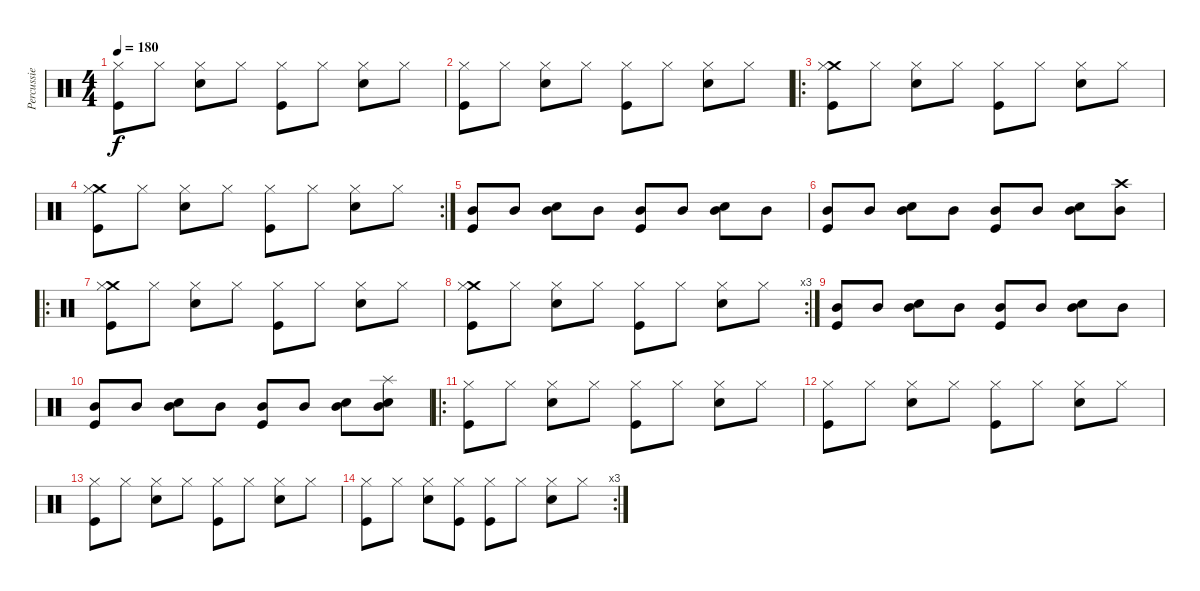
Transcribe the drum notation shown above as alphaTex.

\track ("Percussie" "Percussie") {instrument percussion}
\staff {score}
\articulation defaults
\ts (4 4)
\tempo 180
\clef neutral
\ks c
("Kick (hit)" "Hi-Hat (closed)").8{dy f} "Hi-Hat (closed)".8 ("Electric Snare (hit)" "Hi-Hat (closed)").8 "Hi-Hat (closed)".8 ("Kick (hit)" "Hi-Hat (closed)").8 "Hi-Hat (closed)".8 ("Electric Snare (hit)" "Hi-Hat (closed)").8 "Hi-Hat (closed)".8 |
("Kick (hit)" "Hi-Hat (closed)").8 "Hi-Hat (closed)".8 ("Electric Snare (hit)" "Hi-Hat (closed)").8 "Hi-Hat (closed)".8 ("Kick (hit)" "Hi-Hat (closed)").8 "Hi-Hat (closed)".8 ("Electric Snare (hit)" "Hi-Hat (closed)").8 "Hi-Hat (closed)".8 |
\ro
("Crash medium (hit)" "Kick (hit)" "Hi-Hat (closed)").8 "Hi-Hat (closed)".8 ("Electric Snare (hit)" "Hi-Hat (closed)").8 "Hi-Hat (closed)".8 ("Kick (hit)" "Hi-Hat (closed)").8 "Hi-Hat (closed)".8 ("Electric Snare (hit)" "Hi-Hat (closed)").8 "Hi-Hat (closed)".8 |
\rc 2
("Kick (hit)" "Crash medium (hit)" "Hi-Hat (closed)").8 "Hi-Hat (closed)".8 ("Electric Snare (hit)" "Hi-Hat (closed)").8 "Hi-Hat (closed)".8 ("Kick (hit)" "Hi-Hat (closed)").8 "Hi-Hat (closed)".8 ("Electric Snare (hit)" "Hi-Hat (closed)").8 "Hi-Hat (closed)".8 |
("Kick (hit)" "Mid Tom (hit)").8 "Mid Tom (hit)".8 ("Electric Snare (hit)" "Mid Tom (hit)").8 "Mid Tom (hit)".8 ("Kick (hit)" "Mid Tom (hit)").8 "Mid Tom (hit)".8 ("Electric Snare (hit)" "Mid Tom (hit)").8 "Mid Tom (hit)".8 |
("Kick (hit)" "Mid Tom (hit)").8 "Mid Tom (hit)".8 ("Electric Snare (hit)" "Mid Tom (hit)").8 "Mid Tom (hit)".8 ("Kick (hit)" "Mid Tom (hit)").8 "Mid Tom (hit)".8 ("Electric Snare (hit)" "Mid Tom (hit)").8 ("Crash high (hit)" "Mid Tom (hit)").8 |
\ro
("Crash medium (hit)" "Kick (hit)" "Hi-Hat (closed)").8 "Hi-Hat (closed)".8 ("Electric Snare (hit)" "Hi-Hat (closed)").8 "Hi-Hat (closed)".8 ("Kick (hit)" "Hi-Hat (closed)").8 "Hi-Hat (closed)".8 ("Electric Snare (hit)" "Hi-Hat (closed)").8 "Hi-Hat (closed)".8 |
\rc 3
("Crash medium (hit)" "Kick (hit)" "Hi-Hat (closed)").8 "Hi-Hat (closed)".8 ("Electric Snare (hit)" "Hi-Hat (closed)").8 "Hi-Hat (closed)".8 ("Kick (hit)" "Hi-Hat (closed)").8 "Hi-Hat (closed)".8 ("Electric Snare (hit)" "Hi-Hat (closed)").8 "Hi-Hat (closed)".8 |
("Kick (hit)" "Mid Tom (hit)").8 "Mid Tom (hit)".8 ("Electric Snare (hit)" "Mid Tom (hit)").8 "Mid Tom (hit)".8 ("Kick (hit)" "Mid Tom (hit)").8 "Mid Tom (hit)".8 ("Electric Snare (hit)" "Mid Tom (hit)").8 "Mid Tom (hit)".8 |
("Kick (hit)" "Mid Tom (hit)").8 "Mid Tom (hit)".8 ("Electric Snare (hit)" "Mid Tom (hit)").8 "Mid Tom (hit)".8 ("Kick (hit)" "Mid Tom (hit)").8 "Mid Tom (hit)".8 ("Electric Snare (hit)" "Mid Tom (hit)").8 ("Splash (hit)" "Electric Snare (hit)" "Mid Tom (hit)").8 |
\ro
("Kick (hit)" "Hi-Hat (closed)").8 "Hi-Hat (closed)".8 ("Electric Snare (hit)" "Hi-Hat (closed)").8 "Hi-Hat (closed)".8 ("Kick (hit)" "Hi-Hat (closed)").8 "Hi-Hat (closed)".8 ("Electric Snare (hit)" "Hi-Hat (closed)").8 "Hi-Hat (closed)".8 |
("Kick (hit)" "Hi-Hat (closed)").8 "Hi-Hat (closed)".8 ("Electric Snare (hit)" "Hi-Hat (closed)").8 "Hi-Hat (closed)".8 ("Kick (hit)" "Hi-Hat (closed)").8 "Hi-Hat (closed)".8 ("Electric Snare (hit)" "Hi-Hat (closed)").8 "Hi-Hat (closed)".8 |
("Kick (hit)" "Hi-Hat (closed)").8 "Hi-Hat (closed)".8 ("Electric Snare (hit)" "Hi-Hat (closed)").8 "Hi-Hat (closed)".8 ("Kick (hit)" "Hi-Hat (closed)").8 "Hi-Hat (closed)".8 ("Electric Snare (hit)" "Hi-Hat (closed)").8 "Hi-Hat (closed)".8 |
\rc 3
("Kick (hit)" "Hi-Hat (closed)").8 "Hi-Hat (closed)".8 ("Electric Snare (hit)" "Hi-Hat (closed)").8 ("Kick (hit)" "Hi-Hat (closed)").8 ("Kick (hit)" "Hi-Hat (closed)").8 "Hi-Hat (closed)".8 ("Electric Snare (hit)" "Hi-Hat (closed)").8 "Hi-Hat (closed)".8
